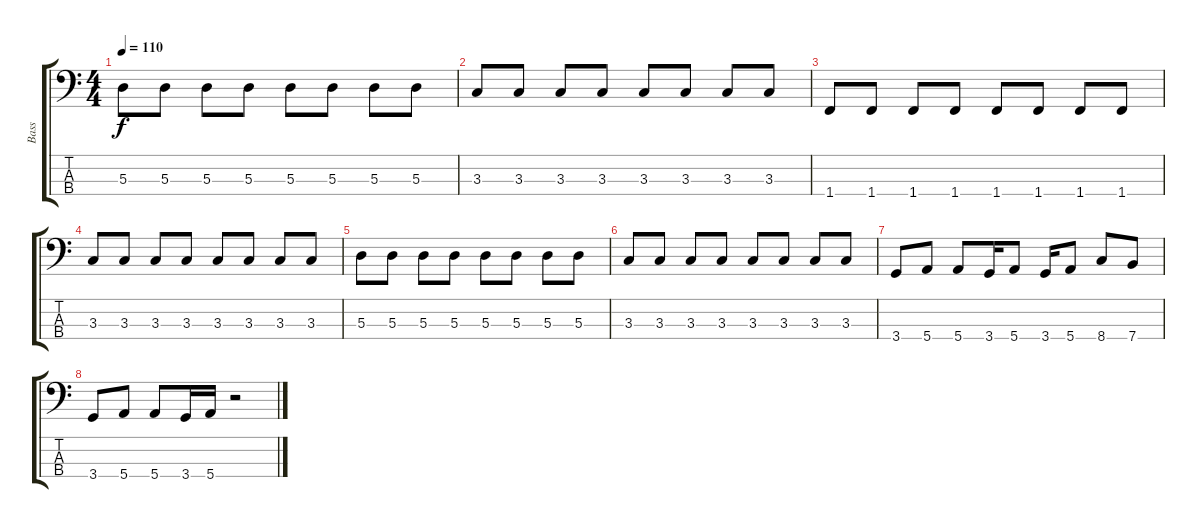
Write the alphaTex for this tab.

\track ("Bass" "Bass") {instrument electricbasspick}
\staff {score tabs}
\tuning (G2 D2 A1 E1) {hide}
\ts (4 4)
\tempo 110
\clef f4
\ks c
5.3.8{dy f} 5.3.8 5.3.8 5.3.8 5.3.8 5.3.8 5.3.8 5.3.8 |
3.3.8 3.3.8 3.3.8 3.3.8 3.3.8 3.3.8 3.3.8 3.3.8 |
1.4.8 1.4.8 1.4.8 1.4.8 1.4.8 1.4.8 1.4.8 1.4.8 |
3.3.8 3.3.8 3.3.8 3.3.8 3.3.8 3.3.8 3.3.8 3.3.8 |
5.3.8 5.3.8 5.3.8 5.3.8 5.3.8 5.3.8 5.3.8 5.3.8 |
3.3.8 3.3.8 3.3.8 3.3.8 3.3.8 3.3.8 3.3.8 3.3.8 |
3.4.8 5.4.8 5.4.8 3.4.16 5.4.8 3.4.16 5.4.8 8.4.8 7.4.8 |
3.4.8 5.4.8 5.4.8 3.4.16 5.4.16 r.2
